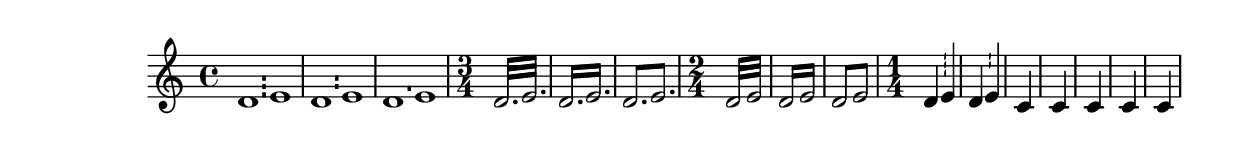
\version "2.1.26"

\header{
texidoc="
Chord tremolos look like beams, but are a kind of repeat symbol.
To avoid confusion, chord tremolo beams do not reach the stems, but 
leave a gap.  Chord tremolo beams on half notes are not ambiguous,
as half notes cannot appear in a regular beam, and should reach the 
stems.

In this example, each tremolo lasts exactly one measure.

(To ensure that the spacing engine is not confused we add some regular
notes as well.)

"
}

\score { 
  \context Voice \notes\relative c' {
	\time 4/4
	\repeat "tremolo" 16 { d32 e }
	\repeat "tremolo" 8 { d16 e }
	\repeat "tremolo" 4 { d8 e }

	\time 3/4
	\repeat "tremolo" 12 { d32 e }
	\repeat "tremolo" 6 { d16 e } 
	\repeat "tremolo" 3 { d8 e } 

	\time 2/4
	\repeat "tremolo" 8 { d32 e }
	\repeat "tremolo" 4 { d16 e }
	\repeat "tremolo" 2 { d8 e }

	\time 1/4
	\repeat "tremolo" 4 { d32 e }
	\repeat "tremolo" 2 { d16 e }

	c4 c4 c4 c4 c4 
  }

  \midi { }
  \paper {} 
}

